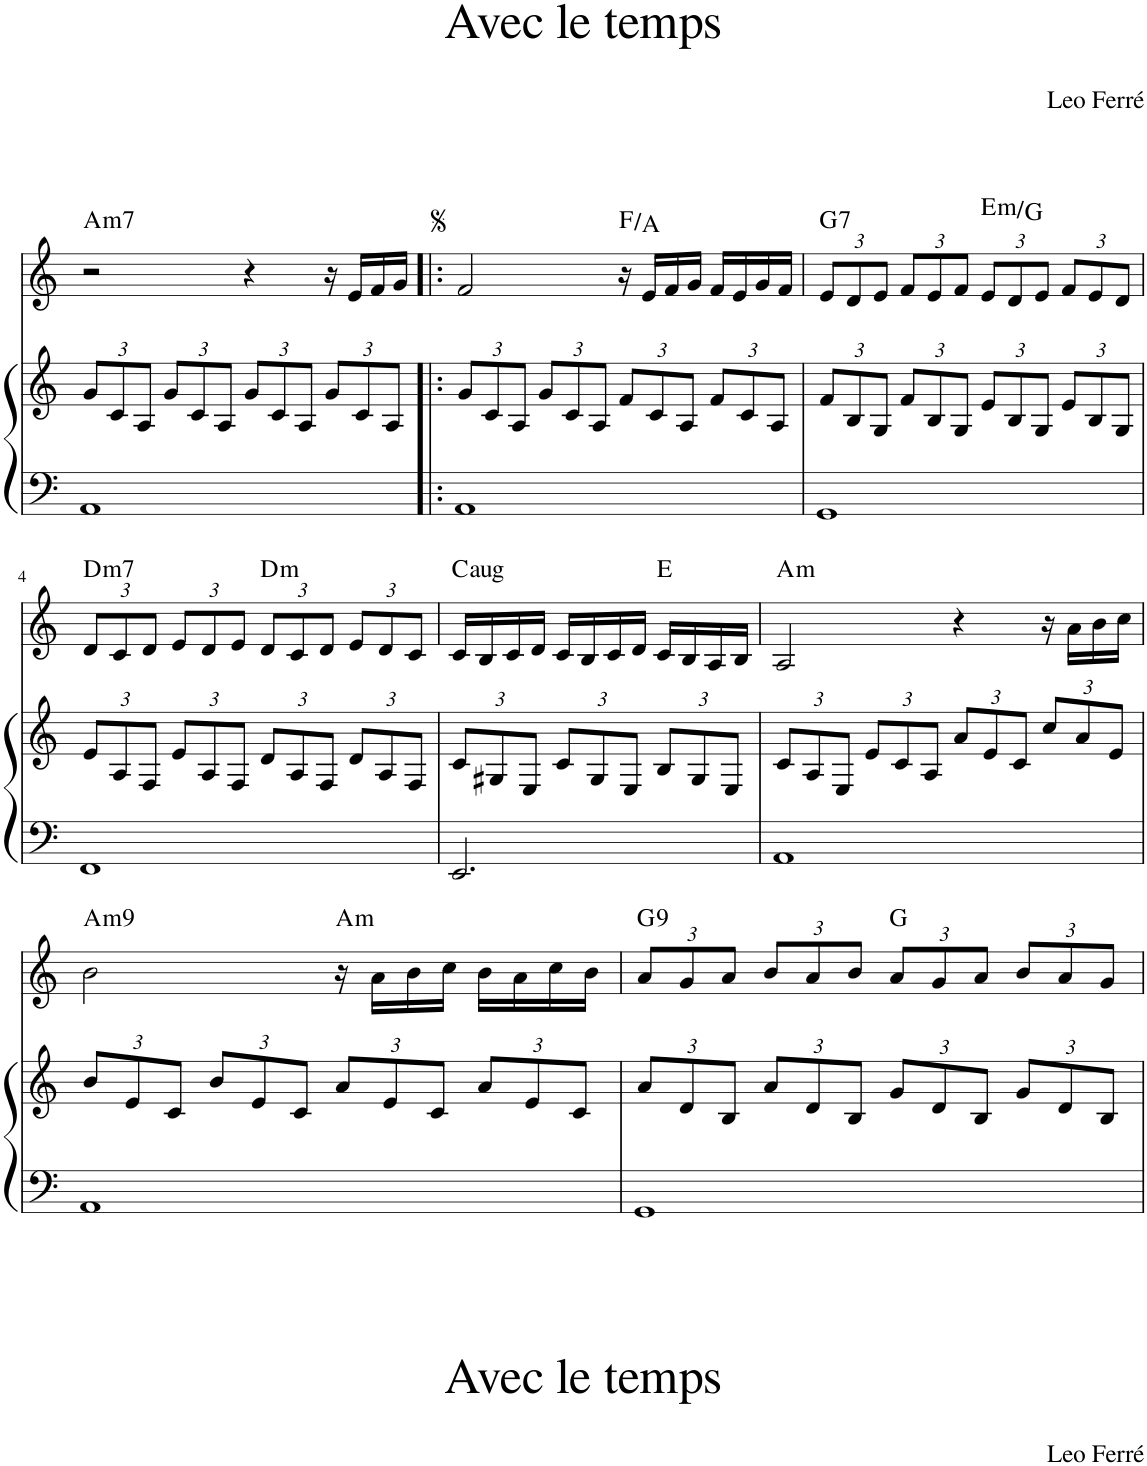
**kern	**kern	**kern	**harte
*part2	*part2	*part1	*part1
*staff3	*staff2	*staff1	*
*I"Pipe Organ	*	*I"Voice	*
*I'P Org	*	*	*
*clefF4	*clefG2	*clefG2	*
*k[]	*k[]	*k[]	*
*M4/4	*M4/4	*M4/4	*
*	*Xbrackettup	*	*
=1	=1	=1	=1
!	!	!	!LO:H:kt=m7
1AA	12g/L	2r	A:min7
.	12c/	.	.
.	12A/J	.	.
.	12g/L	.	.
.	12c/	.	.
.	12A/J	.	.
.	12g/L	4r	.
.	12c/	.	.
.	12A/J	.	.
.	12g/L	16r	.
.	.	16e/LL	.
.	12c/	.	.
.	.	16f/	.
.	12A/J	.	.
.	.	16g/JJ	.
=2!|:	=2!|:	=2!|:	=2!|:
1AA	12g/L	2f/	.
.	12c/	.	.
.	12A/J	.	.
.	12g/L	.	.
.	12c/	.	.
.	12A/J	.	.
.	12f/L	16r	F:maj/3
.	.	16e/LL	.
.	12c/	.	.
.	.	16f/	.
.	12A/J	.	.
.	.	16g/JJ	.
.	12f/L	16f/LL	.
.	.	16e/	.
.	12c/	.	.
.	.	16g/	.
.	12A/J	.	.
.	.	16f/JJ	.
=3	=3	=3	=3
*	*	*Xbrackettup	*
!	!	!	!LO:H:kt=7
1GG	12f/L	12e/L	G:7
.	12B/	12d/	.
.	12G/J	12e/J	.
.	12f/L	12f/L	.
.	12B/	12e/	.
.	12G/J	12f/J	.
!	!	!	!LO:H:kt=m
.	12e/L	12e/L	E:min/b3
.	12B/	12d/	.
.	12G/J	12e/J	.
.	12e/L	12f/L	.
.	12B/	12e/	.
.	12G/J	12d/J	.
!!LO:LB:g=z
=4	=4	=4	=4
!	!	!	!LO:H:kt=m7
1FF	12e/L	12d/L	D:min7
.	12A/	12c/	.
.	12F/J	12d/J	.
.	12e/L	12e/L	.
.	12A/	12d/	.
.	12F/J	12e/J	.
!	!	!	!LO:H:kt=m
.	12d/L	12d/L	D:min
.	12A/	12c/	.
.	12F/J	12d/J	.
.	12d/L	12e/L	.
.	12A/	12d/	.
.	12F/J	12c/J	.
=5	=5	=5	=5
*M3/4	*M3/4	*M3/4	*
!	!	!	!LO:H:kt=aug
2.EE/	12c/L	16c/LL	C:aug
.	.	16B/	.
.	12G#X/	.	.
.	.	16c/	.
.	12E/J	.	.
.	.	16d/JJ	.
.	12c/L	16c/LL	.
.	.	16B/	.
.	12G#/	.	.
.	.	16c/	.
.	12E/J	.	.
.	.	16d/JJ	.
.	12B/L	16c/LL	E:maj
.	.	16B/	.
.	12G#/	.	.
.	.	16A/	.
.	12E/J	.	.
.	.	16B/JJ	.
=6	=6	=6	=6
*M4/4	*M4/4	*M4/4	*
!	!	!	!LO:H:kt=m
1AA	12c/L	2A/	A:min
.	12A/	.	.
.	12E/J	.	.
.	12e/L	.	.
.	12c/	.	.
.	12A/J	.	.
.	12a/L	4r	.
.	12e/	.	.
.	12c/J	.	.
.	12cc/L	16r	.
.	.	16a\LL	.
.	12a/	.	.
.	.	16b\	.
.	12e/J	.	.
.	.	16cc\JJ	.
!!LO:LB:g=z
=7	=7	=7	=7
!	!	!	!LO:H:kt=m9
1AA	12b/L	2b\	A:min9
.	12e/	.	.
.	12c/J	.	.
.	12b/L	.	.
.	12e/	.	.
.	12c/J	.	.
!	!	!	!LO:H:kt=m
.	12a/L	16r	A:min
.	.	16a\LL	.
.	12e/	.	.
.	.	16b\	.
.	12c/J	.	.
.	.	16cc\JJ	.
.	12a/L	16b\LL	.
.	.	16a\	.
.	12e/	.	.
.	.	16cc\	.
.	12c/J	.	.
.	.	16b\JJ	.
=8	=8	=8	=8
!	!	!	!LO:H:kt=9
1GG	12a/L	12a/L	G:9
.	12d/	12g/	.
.	12B/J	12a/J	.
.	12a/L	12b/L	.
.	12d/	12a/	.
.	12B/J	12b/J	.
.	12g/L	12a/L	G:maj
.	12d/	12g/	.
.	12B/J	12a/J	.
.	12g/L	12b/L	.
.	12d/	12a/	.
.	12B/J	12g/J	.
=	=	=	=
*-	*-	*-	*-
